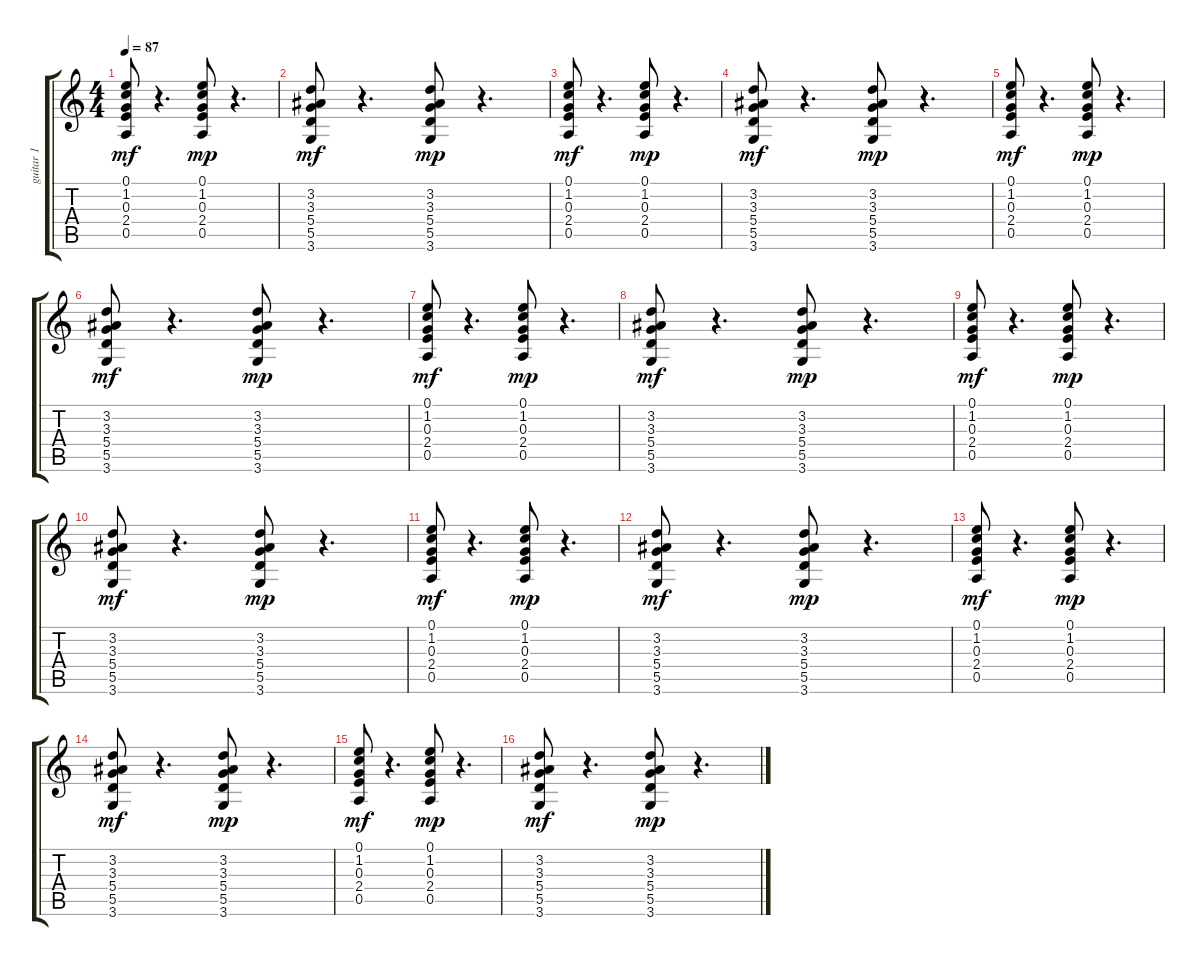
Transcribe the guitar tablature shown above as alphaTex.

\track ("guitar 1" "guitar 1") {instrument acousticguitarnylon}
\staff {score tabs}
\tuning (E4 B3 G3 D3 A2 E2) {hide}
\ts (4 4)
\tempo 87
\clef g2
\ks c
(0.1 1.2 0.3 2.4 0.5).8{dy mf} r.4{d} (0.1 1.2 0.3 2.4 0.5).8{dy mp} r.4{d} |
(3.2 3.3 5.4 5.5 3.6).8{dy mf} r.4{d} (3.2 3.3 5.4 5.5 3.6).8{dy mp} r.4{d} |
(0.1 1.2 0.3 2.4 0.5).8{dy mf} r.4{d} (0.1 1.2 0.3 2.4 0.5).8{dy mp} r.4{d} |
(3.2 3.3 5.4 5.5 3.6).8{dy mf} r.4{d} (3.2 3.3 5.4 5.5 3.6).8{dy mp} r.4{d} |
(0.1 1.2 0.3 2.4 0.5).8{dy mf} r.4{d} (0.1 1.2 0.3 2.4 0.5).8{dy mp} r.4{d} |
(3.2 3.3 5.4 5.5 3.6).8{dy mf} r.4{d} (3.2 3.3 5.4 5.5 3.6).8{dy mp} r.4{d} |
(0.1 1.2 0.3 2.4 0.5).8{dy mf} r.4{d} (0.1 1.2 0.3 2.4 0.5).8{dy mp} r.4{d} |
(3.2 3.3 5.4 5.5 3.6).8{dy mf} r.4{d} (3.2 3.3 5.4 5.5 3.6).8{dy mp} r.4{d} |
(0.1 1.2 0.3 2.4 0.5).8{dy mf} r.4{d} (0.1 1.2 0.3 2.4 0.5).8{dy mp} r.4{d} |
(3.2 3.3 5.4 5.5 3.6).8{dy mf} r.4{d} (3.2 3.3 5.4 5.5 3.6).8{dy mp} r.4{d} |
(0.1 1.2 0.3 2.4 0.5).8{dy mf} r.4{d} (0.1 1.2 0.3 2.4 0.5).8{dy mp} r.4{d} |
(3.2 3.3 5.4 5.5 3.6).8{dy mf} r.4{d} (3.2 3.3 5.4 5.5 3.6).8{dy mp} r.4{d} |
(0.1 1.2 0.3 2.4 0.5).8{dy mf} r.4{d} (0.1 1.2 0.3 2.4 0.5).8{dy mp} r.4{d} |
(3.2 3.3 5.4 5.5 3.6).8{dy mf} r.4{d} (3.2 3.3 5.4 5.5 3.6).8{dy mp} r.4{d} |
(0.1 1.2 0.3 2.4 0.5).8{dy mf} r.4{d} (0.1 1.2 0.3 2.4 0.5).8{dy mp} r.4{d} |
(3.2 3.3 5.4 5.5 3.6).8{dy mf} r.4{d} (3.2 3.3 5.4 5.5 3.6).8{dy mp} r.4{d}
